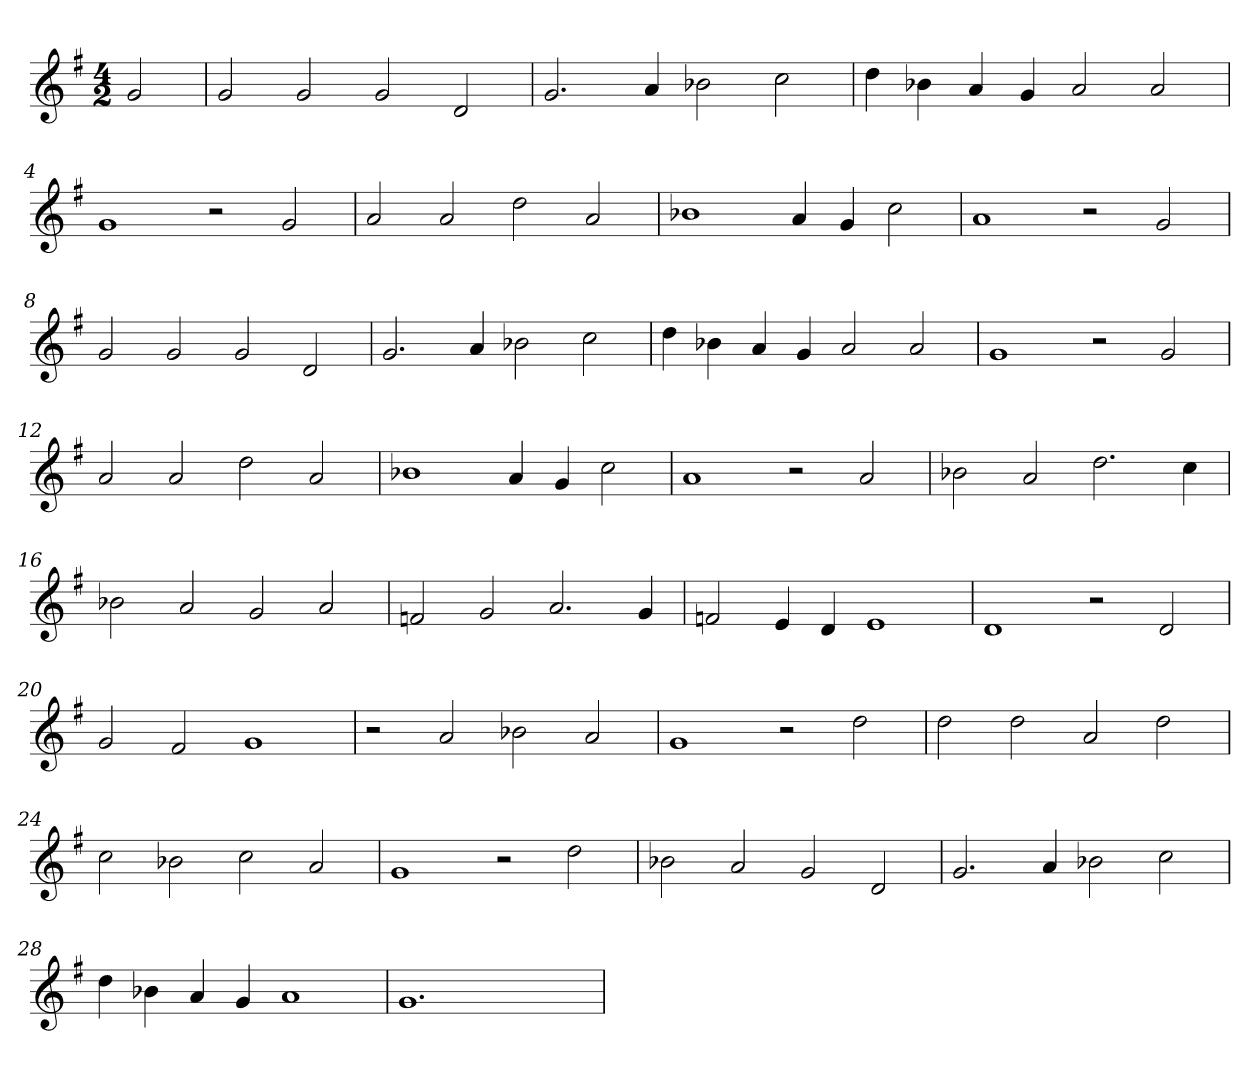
**kern
*part1
*staff1
*clefG2
*k[f#]
*G:
*M4/2
=
2g
=1
2g
2g
2g
2d
=2
2.g
4a
2b-X
2cc
=3
4dd
4b-X
4a
4g
2a
2a
=4
1g
2r
2g
=5
2a
2a
2dd
2a
=6
1b-X
4a
4g
2cc
=7
1a
2r
2g
=8
2g
2g
2g
2d
=9
2.g
4a
2b-X
2cc
=10
4dd
4b-X
4a
4g
2a
2a
=11
1g
2r
2g
=12
2a
2a
2dd
2a
=13
1b-X
4a
4g
2cc
=14
1a
2r
2a
=15
2b-X
2a
2.dd
4cc
=16
2b-X
2a
2g
2a
=17
2fn
2g
2.a
4g
=18
2fn
4e
4d
1e
=19
1d
2r
2d
=20
2g
2f#
1g
=21
2r
2a
2b-X
2a
=22
1g
2r
2dd
=23
2dd
2dd
2a
2dd
=24
2cc
2b-X
2cc
2a
=25
1g
2r
2dd
=26
2b-X
2a
2g
2d
=27
2.g
4a
2b-X
2cc
=28
4dd
4b-X
4a
4g
1a
=29
1.g
2ryy
=
*-
